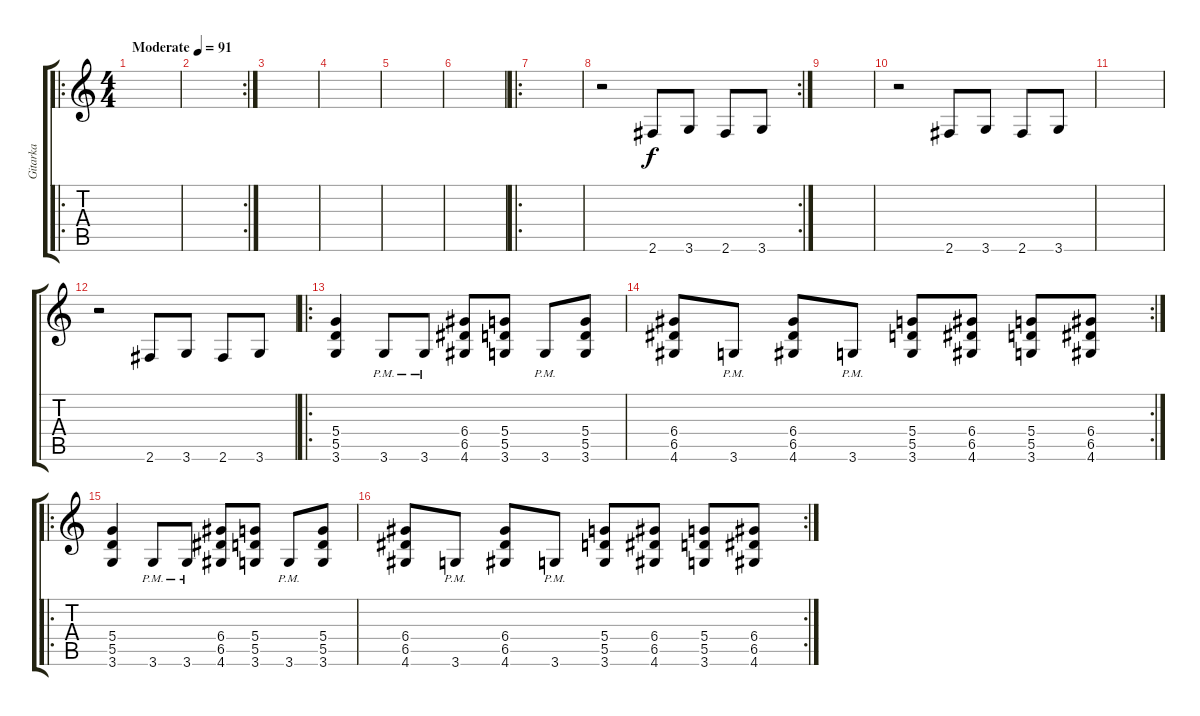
\track ("Gitarka" "Gitarka") {instrument distortionguitar}
\staff {score tabs}
\tuning (E4 B3 G3 D3 A2 E2) {hide}
\ro
\ts (4 4)
\tempo (91 "Moderate")
\clef g2
\ks c
|
\rc 2
|
|
|
|
|
\ro
|
\rc 2
r.2 2.6.8 3.6.8 2.6.8 3.6.8 |
|
r.2 2.6.8 3.6.8 2.6.8 3.6.8 |
|
r.2 2.6.8 3.6.8 2.6.8 3.6.8 |
\ro
(5.4 5.5 3.6).4 3.6{pm}.8 3.6{pm}.8 (6.4 6.5 4.6).8 (5.4 5.5 3.6).8 3.6{pm}.8 (5.4 5.5 3.6).8 |
\rc 2
(6.4 6.5 4.6).8 3.6{pm}.8 (6.4 6.5 4.6).8 3.6{pm}.8 (5.4 5.5 3.6).8 (6.4 6.5 4.6).8 (5.4 5.5 3.6).8 (6.4 6.5 4.6).8 |
\ro
(5.4 5.5 3.6).4 3.6{pm}.8 3.6{pm}.8 (6.4 6.5 4.6).8 (5.4 5.5 3.6).8 3.6{pm}.8 (5.4 5.5 3.6).8 |
\rc 2
(6.4 6.5 4.6).8 3.6{pm}.8 (6.4 6.5 4.6).8 3.6{pm}.8 (5.4 5.5 3.6).8 (6.4 6.5 4.6).8 (5.4 5.5 3.6).8 (6.4 6.5 4.6).8
